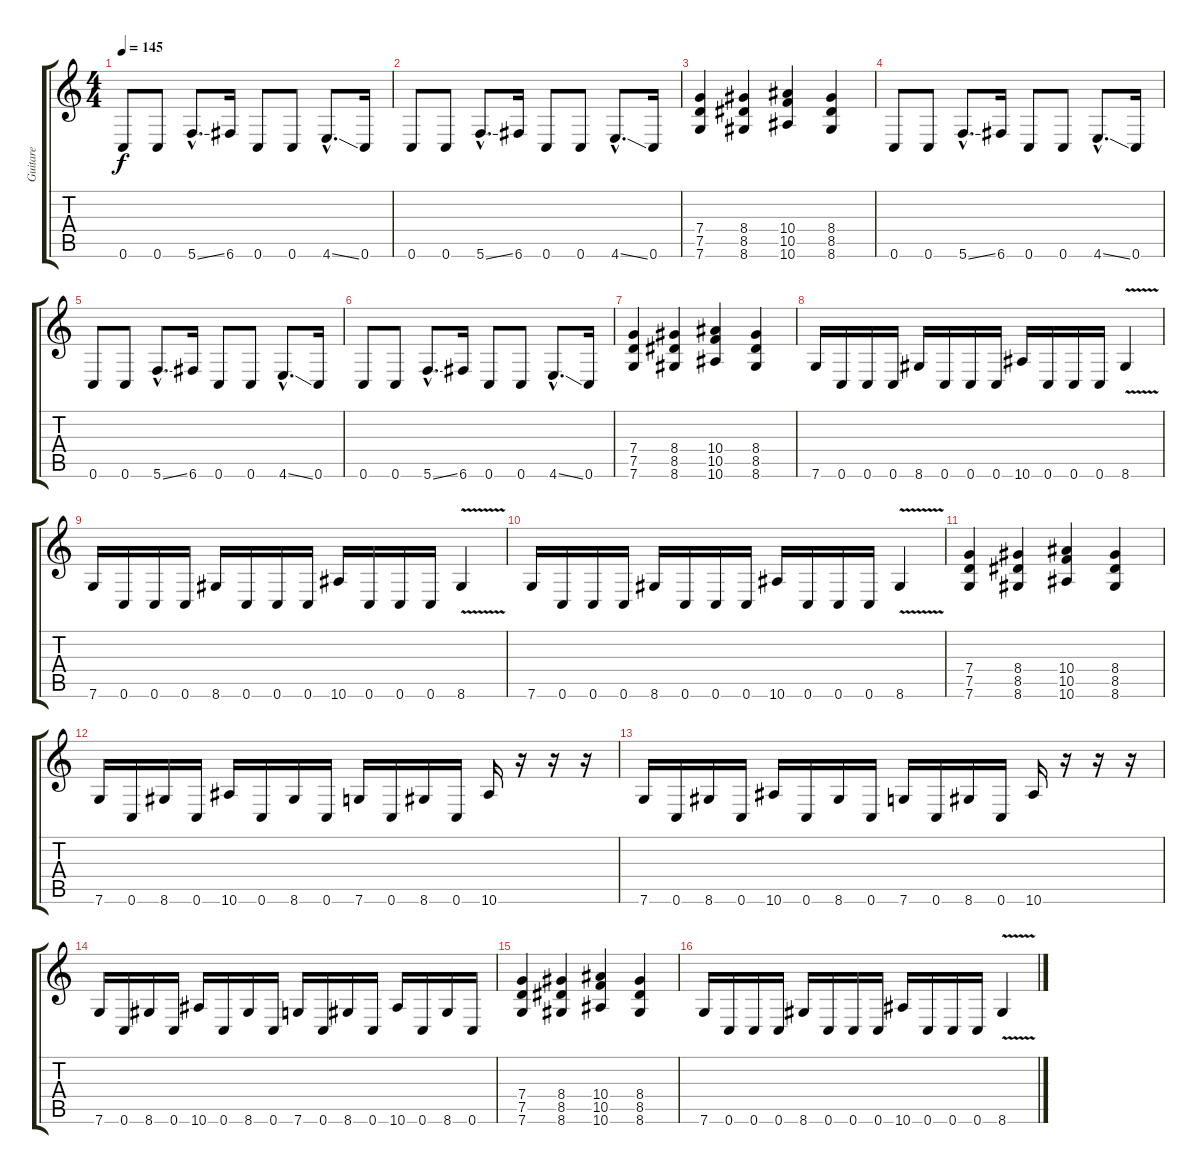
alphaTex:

\track ("Guitare" "Guitare") {instrument overdrivenguitar}
\staff {score tabs}
\tuning (E4 B3 G3 C3 G2 C2) {hide}
\ts (4 4)
\tempo 145
\clef g2
\ks c
0.6.8{dy f} 0.6.8 5.6{ss hac}.8{d} 6.6.16 0.6.8 0.6.8 4.6{ss hac}.8{d} 0.6.16 |
0.6.8 0.6.8 5.6{ss hac}.8{d} 6.6.16 0.6.8 0.6.8 4.6{ss hac}.8{d} 0.6.16 |
(7.4 7.5 7.6).4{volume 12} (8.4 8.5 8.6).4 (10.4 10.5 10.6).4 (8.4 8.5 8.6).4 |
0.6.8{volume 16} 0.6.8 5.6{ss hac}.8{d} 6.6.16 0.6.8 0.6.8 4.6{ss hac}.8{d} 0.6.16 |
0.6.8 0.6.8 5.6{ss hac}.8{d} 6.6.16 0.6.8 0.6.8 4.6{ss hac}.8{d} 0.6.16 |
0.6.8 0.6.8 5.6{ss hac}.8{d} 6.6.16 0.6.8 0.6.8 4.6{ss hac}.8{d} 0.6.16 |
(7.4 7.5 7.6).4 (8.4 8.5 8.6).4 (10.4 10.5 10.6).4 (8.4 8.5 8.6).4 |
7.6.16 0.6.16 0.6.16 0.6.16 8.6.16 0.6.16 0.6.16 0.6.16 10.6.16 0.6.16 0.6.16 0.6.16 8.6{v}.4 |
7.6.16 0.6.16 0.6.16 0.6.16 8.6.16 0.6.16 0.6.16 0.6.16 10.6.16 0.6.16 0.6.16 0.6.16 8.6{v}.4 |
7.6.16 0.6.16 0.6.16 0.6.16 8.6.16 0.6.16 0.6.16 0.6.16 10.6.16 0.6.16 0.6.16 0.6.16 8.6{v}.4 |
(7.4 7.5 7.6).4 (8.4 8.5 8.6).4 (10.4 10.5 10.6).4 (8.4 8.5 8.6).4 |
7.6.16 0.6.16 8.6.16 0.6.16 10.6.16 0.6.16 8.6.16 0.6.16 7.6.16 0.6.16 8.6.16 0.6.16 10.6.16 r.16 r.16 r.16 |
7.6.16 0.6.16 8.6.16 0.6.16 10.6.16 0.6.16 8.6.16 0.6.16 7.6.16 0.6.16 8.6.16 0.6.16 10.6.16 r.16 r.16 r.16 |
7.6.16 0.6.16 8.6.16 0.6.16 10.6.16 0.6.16 8.6.16 0.6.16 7.6.16 0.6.16 8.6.16 0.6.16 10.6.16 0.6.16 8.6.16 0.6.16 |
(7.4 7.5 7.6).4 (8.4 8.5 8.6).4 (10.4 10.5 10.6).4 (8.4 8.5 8.6).4 |
7.6.16 0.6.16 0.6.16 0.6.16 8.6.16 0.6.16 0.6.16 0.6.16 10.6.16 0.6.16 0.6.16 0.6.16 8.6{v}.4
